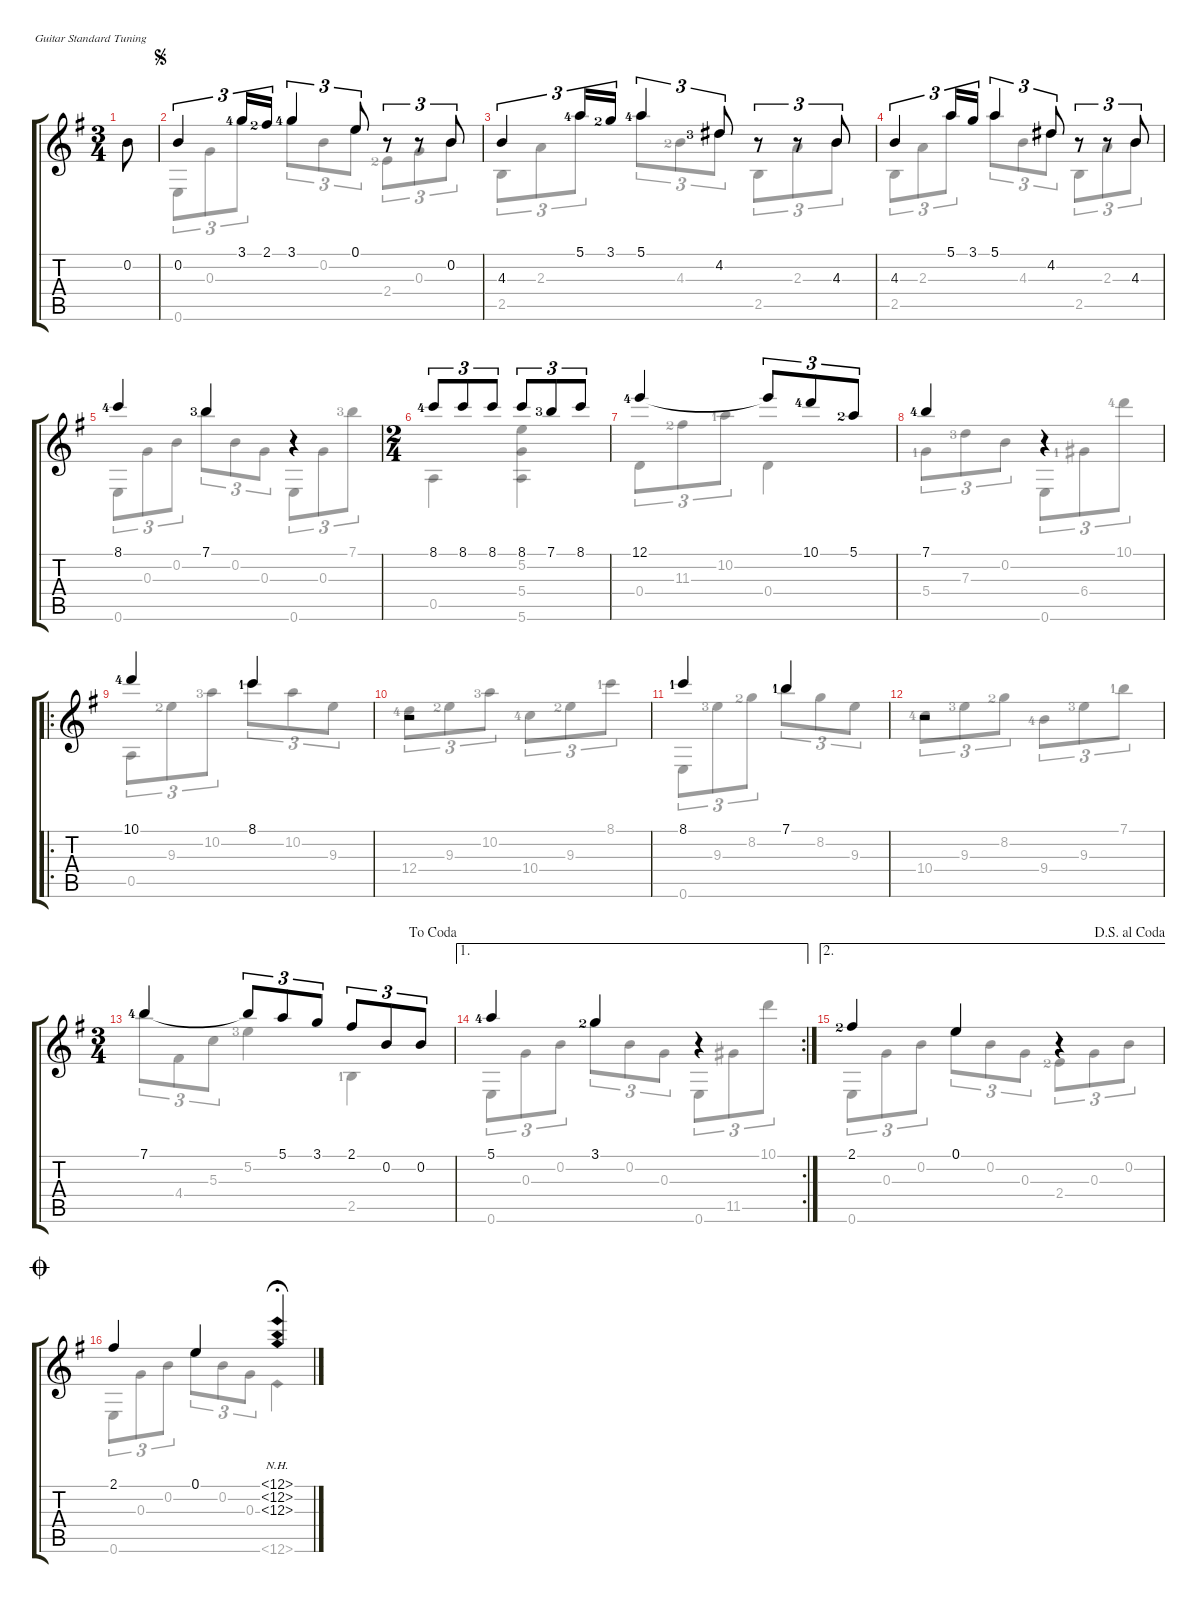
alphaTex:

\defaultSystemsLayout 4
\hideDynamics
\singleTrackTrackNamePolicy hidden
\multiTrackTrackNamePolicy hidden
\firstSystemTrackNameMode fullname
\firstSystemTrackNameOrientation horizontal
\otherSystemsTrackNameOrientation horizontal
\track ("Nylon Guitar" "Nylon Guit") {instrument acousticguitarnylon}
\staff {score tabs}
\tuning (E4 B3 G3 D3 A2 E2)
\voice
\ts (3 4)
\ac
\tempo (55 hide)
\clef g2
\ks eminor
0.2.8{dy mf instrument acousticguitarnylon} |
\jump segno
0.2.4{tu (3 2)} 3.1{lf 5}.16{tu (3 2)} 2.1{lf 3}.16{tu (3 2)} 3.1{lf 5}.4{tu (3 2)} 0.1.8{tu (3 2)} r.8{tu (3 2)} r.8{tu (3 2)} 0.2.8{tu (3 2)} |
4.3.4{tu (3 2)} 5.1{lf 5}.16{tu (3 2)} 3.1{lf 3}.16{tu (3 2)} 5.1{lf 5}.4{tu (3 2)} 4.2{lf 4}.8{tu (3 2)} r.8{tu (3 2)} r.8{tu (3 2)} 4.3.8{tu (3 2)} |
4.3.4{tu (3 2)} 5.1.16{tu (3 2)} 3.1.16{tu (3 2)} 5.1.4{tu (3 2)} 4.2.8{tu (3 2)} r.8{tu (3 2)} r.8{tu (3 2)} 4.3.8{tu (3 2)} |
8.1{lf 5}.4 7.1{lf 4}.4 r.4 |
\ts (2 4)
8.1{lf 5}.8{tu (3 2)} 8.1.8{tu (3 2)} 8.1.8{tu (3 2)} 8.1.8{tu (3 2)} 7.1{lf 4}.8{tu (3 2)} 8.1.8{tu (3 2)} |
12.1{lf 5}.4 12.1{t}.8{tu (3 2)} 10.1{lf 5}.8{tu (3 2)} 5.1{lf 3}.8{tu (3 2)} |
7.1{lf 5}.4 r.4 |
\ro
10.1{lf 5}.4 8.1{lf 2}.4 |
r.2 |
8.1{lf 2}.4 7.1{lf 2}.4 |
r.2 |
\ts (3 4)
\jump dacoda
7.1{lf 5}.4 7.1{t}.8{tu (3 2)} 5.1.8{tu (3 2)} 3.1.8{tu (3 2)} 2.1.8{tu (3 2)} 0.2.8{tu (3 2)} 0.2.8{tu (3 2)} |
\ae 1
\rc 2
5.1{lf 5}.4 3.1{lf 3}.4 r.4 |
\ae 2
\jump dalsegnoalcoda
2.1{lf 3}.4 0.1.4 r.4 |
\jump coda
2.1.4 0.1.4 (12.1{nh} 12.2{nh} 12.3{nh}).4{fermata (medium 0.5)}
\voice
\clef g2
\ottava regular
\simile none
\ks eminor
|
0.6.8{tu (3 2)} 0.3.8{tu (3 2)} 3.1.8{tu (3 2)} 3.1.8{tu (3 2)} 0.2.8{tu (3 2)} 0.1.8{tu (3 2)} 2.4{lf 3}.8{tu (3 2)} 0.3.8{tu (3 2)} 0.2.8{tu (3 2)} |
2.5.8{tu (3 2)} 2.3.8{tu (3 2)} 5.1.8{tu (3 2)} 5.1.8{tu (3 2)} 4.3{lf 3}.8{tu (3 2)} 4.2.8{tu (3 2)} 2.5.8{tu (3 2)} 2.3.8{tu (3 2)} 4.3.8{tu (3 2)} |
2.5.8{tu (3 2)} 2.3.8{tu (3 2)} 5.1.8{tu (3 2)} 5.1.8{tu (3 2)} 4.3.8{tu (3 2)} 4.2.8{tu (3 2)} 2.5.8{tu (3 2)} 2.3.8{tu (3 2)} 4.3.8{tu (3 2)} |
0.6.8{tu (3 2)} 0.3.8{tu (3 2)} 0.2.8{tu (3 2)} 7.1.8{tu (3 2)} 0.2.8{tu (3 2)} 0.3.8{tu (3 2)} 0.6.8{tu (3 2)} 0.3.8{tu (3 2)} 7.1{lf 4}.8{tu (3 2)} |
0.5.4 (5.2 5.4 5.6).4 |
0.4.8{tu (3 2)} 11.3{lf 3}.8{tu (3 2)} 10.2{lf 2}.8{tu (3 2)} 0.4.4 |
5.4{lf 2}.8{tu (3 2)} 7.3{lf 4}.8{tu (3 2)} 0.2.8{tu (3 2)} 0.6.8{tu (3 2)} 6.4{lf 2}.8{tu (3 2)} 10.1{lf 5}.8{tu (3 2)} |
0.5.8{tu (3 2)} 9.3{lf 3}.8{tu (3 2)} 10.2{lf 4}.8{tu (3 2)} 8.1.8{tu (3 2)} 10.2.8{tu (3 2)} 9.3.8{tu (3 2)} |
12.4{lf 5}.8{tu (3 2)} 9.3{lf 3}.8{tu (3 2)} 10.2{lf 4}.8{tu (3 2)} 10.4{lf 5}.8{tu (3 2)} 9.3{lf 3}.8{tu (3 2)} 8.1{lf 2}.8{tu (3 2)} |
0.6.8{tu (3 2)} 9.3{lf 4}.8{tu (3 2)} 8.2{lf 3}.8{tu (3 2)} 7.1.8{tu (3 2)} 8.2.8{tu (3 2)} 9.3.8{tu (3 2)} |
10.4{lf 5}.8{tu (3 2)} 9.3{lf 4}.8{tu (3 2)} 8.2{lf 3}.8{tu (3 2)} 9.4{lf 5}.8{tu (3 2)} 9.3{lf 4}.8{tu (3 2)} 7.1{lf 2}.8{tu (3 2)} |
7.1.8{tu (3 2)} 4.4.8{tu (3 2)} 5.3.8{tu (3 2)} 5.2{lf 4}.4 2.5{lf 2}.4 |
0.6.8{tu (3 2)} 0.3.8{tu (3 2)} 0.2.8{tu (3 2)} 3.1.8{tu (3 2)} 0.2.8{tu (3 2)} 0.3.8{tu (3 2)} 0.6.8{tu (3 2)} 11.5.8{tu (3 2)} 10.1.8{tu (3 2)} |
0.6.8{tu (3 2)} 0.3.8{tu (3 2)} 0.2.8{tu (3 2)} 0.1.8{tu (3 2)} 0.2.8{tu (3 2)} 0.3.8{tu (3 2)} 2.4{lf 3}.8{tu (3 2)} 0.3.8{tu (3 2)} 0.2.8{tu (3 2)} |
0.6.8{tu (3 2)} 0.3.8{tu (3 2)} 0.2.8{tu (3 2)} 0.1.8{tu (3 2)} 0.2.8{tu (3 2)} 0.3.8{tu (3 2)} 12.6{nh}.4{fermata (medium 0.5)}
